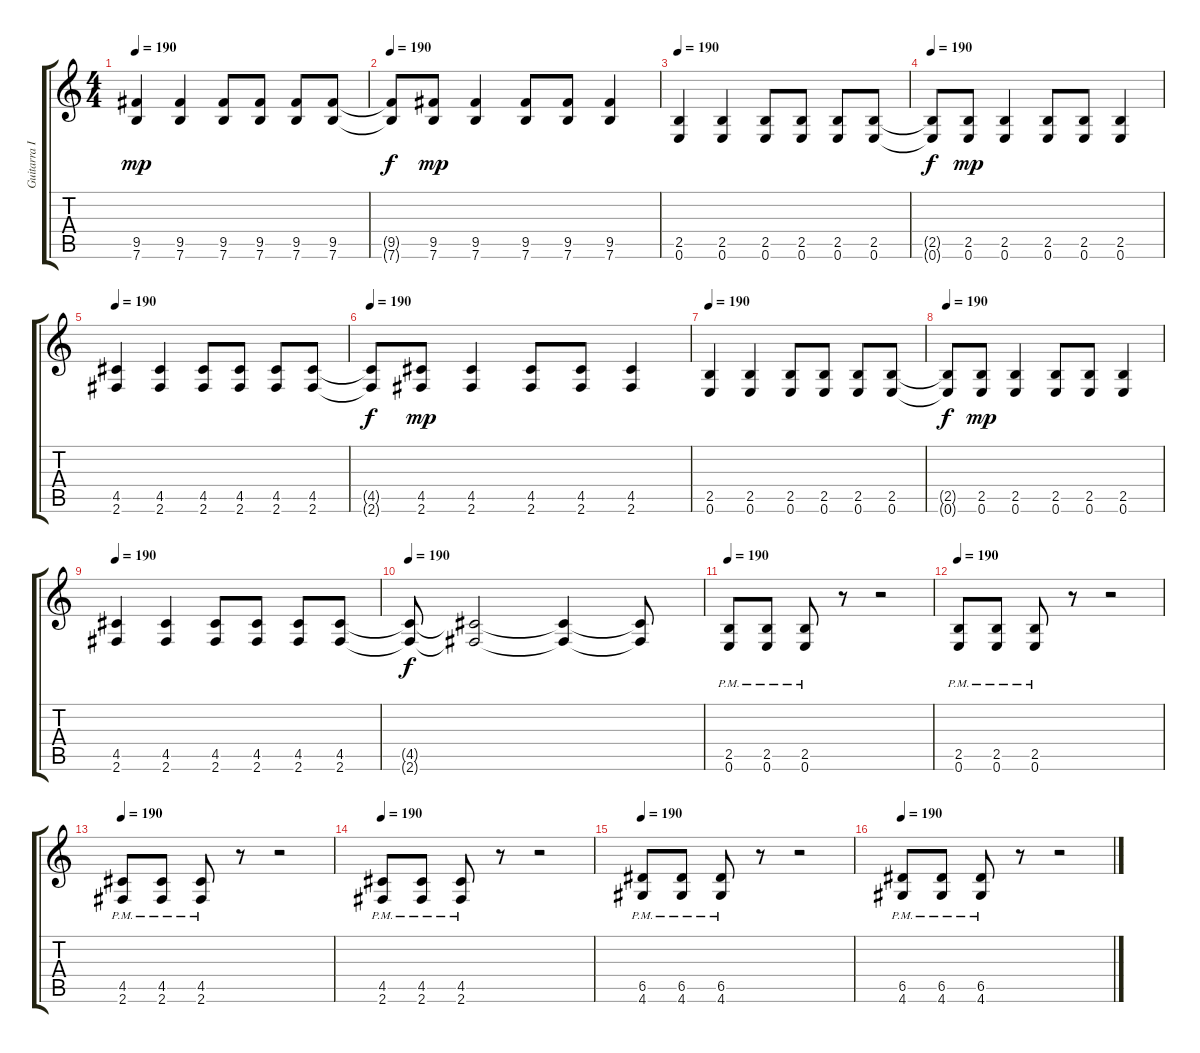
\track ("Guitarra I" "Guitarra I") {instrument overdrivenguitar}
\staff {score tabs}
\tuning (E4 B3 G3 D3 A2 E2) {hide}
\ts (4 4)
\tempo 190
\clef g2
\ks c
(9.5 7.6).4{dy mp} (9.5 7.6).4 (9.5 7.6).8 (9.5 7.6).8 (9.5 7.6).8 (9.5 7.6).8 |
\tempo 190
(9.5{t} 7.6{t}).8{dy f} (9.5 7.6).8{dy mp} (9.5 7.6).4 (9.5 7.6).8 (9.5 7.6).8 (9.5 7.6).4 |
\tempo 190
(2.5 0.6).4 (2.5 0.6).4 (2.5 0.6).8 (2.5 0.6).8 (2.5 0.6).8 (2.5 0.6).8 |
\tempo 190
(2.5{t} 0.6{t}).8{dy f} (2.5 0.6).8{dy mp} (2.5 0.6).4 (2.5 0.6).8 (2.5 0.6).8 (2.5 0.6).4 |
\tempo 190
(4.5 2.6).4 (4.5 2.6).4 (4.5 2.6).8 (4.5 2.6).8 (4.5 2.6).8 (4.5 2.6).8 |
\tempo 190
(4.5{t} 2.6{t}).8{dy f} (4.5 2.6).8{dy mp} (4.5 2.6).4 (4.5 2.6).8 (4.5 2.6).8 (4.5 2.6).4 |
\tempo 190
(2.5 0.6).4 (2.5 0.6).4 (2.5 0.6).8 (2.5 0.6).8 (2.5 0.6).8 (2.5 0.6).8 |
\tempo 190
(2.5{t} 0.6{t}).8{dy f} (2.5 0.6).8{dy mp} (2.5 0.6).4 (2.5 0.6).8 (2.5 0.6).8 (2.5 0.6).4 |
\tempo 190
(4.5 2.6).4 (4.5 2.6).4 (4.5 2.6).8 (4.5 2.6).8 (4.5 2.6).8 (4.5 2.6).8 |
\tempo 190
(4.5{t} 2.6{t}).8{dy f} (4.5{t} 2.6{t}).2 (4.5{t} 2.6{t}).4 (4.5{t} 2.6{t}).8 |
\tempo 190
(2.5{pm} 0.6{pm}).8 (2.5{pm} 0.6{pm}).8 (2.5{pm} 0.6{pm}).8 r.8 r.2 |
\tempo 190
(2.5{pm} 0.6{pm}).8 (2.5{pm} 0.6{pm}).8 (2.5{pm} 0.6{pm}).8 r.8 r.2 |
\tempo 190
(4.5{pm} 2.6{pm}).8 (4.5{pm} 2.6{pm}).8 (4.5{pm} 2.6{pm}).8 r.8 r.2 |
\tempo 190
(4.5{pm} 2.6{pm}).8 (4.5{pm} 2.6{pm}).8 (4.5{pm} 2.6{pm}).8 r.8 r.2 |
\tempo 190
(6.5{pm} 4.6{pm}).8 (6.5{pm} 4.6{pm}).8 (6.5{pm} 4.6{pm}).8 r.8 r.2 |
\tempo 190
(6.5{pm} 4.6{pm}).8 (6.5{pm} 4.6{pm}).8 (6.5{pm} 4.6{pm}).8 r.8 r.2
